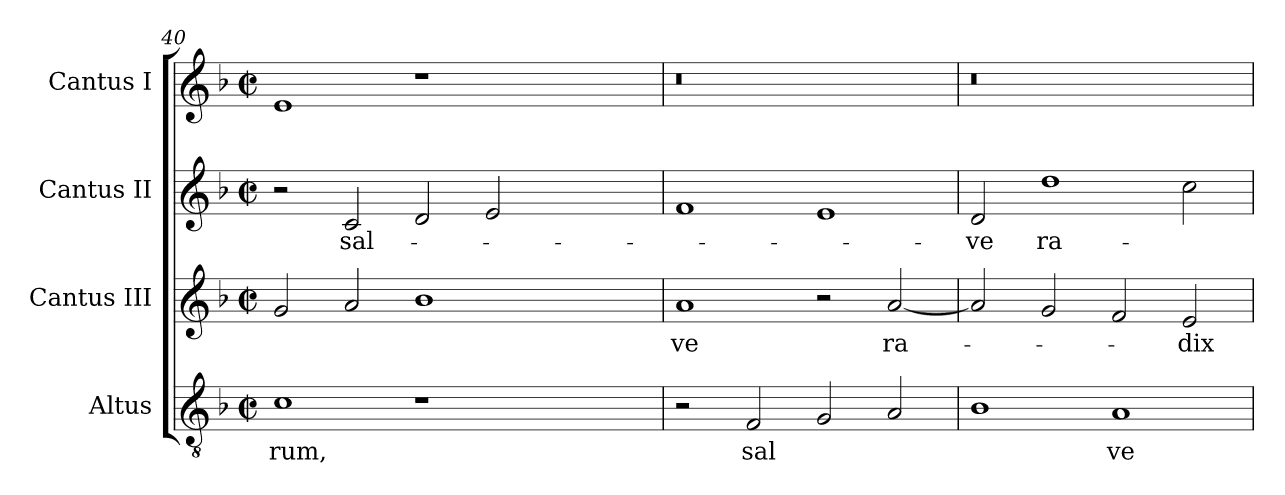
**kern	**text	**kern	**text	**kern	**text	**kern
*part4	*part4	*part3	*part3	*part2	*part2	*part1
*staff4	*staff4	*staff3	*staff3	*staff2	*staff2	*staff1
*I"Altus	*	*I"Cantus III	*	*I"Cantus II	*	*I"Cantus I
*clefGv2	*	*clefG2	*	*clefG2	*	*clefG2
*k[b-]	*	*k[b-]	*	*k[b-]	*	*k[b-]
*F:	*	*F:	*	*F:	*	*F:
*M2/2	*	*M2/2	*	*M2/2	*	*M2/2
*met(c|)	*	*met(c|)	*	*met(c|)	*	*met(c|)
=40	=40	=40	=40	=40	=40	=40
!	!LO:LY:b:cj	!	!	!	!	!
1c	rum,	2g/	.	2r	.	1e
!	!	!	!	!	!LO:LY:b	!
.	.	2a/	.	2c/	sal-	.
!LO:N:vis=1	!	!	!	!	!	!LO:N:vis=1
0r	.	1b-	.	2d/	.	0r
.	.	.	.	2e/	.	.
.	.	1ryy	.	1ryy	.	.
=41	=41	=41	=41	=41	=41	=41
!	!	!	!LO:LY:b:cj	!	!	!
2r	.	1a	-ve	1f	.	0r
!	!LO:LY:b	!	!	!	!	!
2F/	sal	.	.	.	.	.
2G/	.	2r	.	1e	.	.
!	!	!	!LO:LY:b:cj	!	!	!
2A/	.	[<2a/	ra-	.	.	.
=42	=42	=42	=42	=42	=42	=42
!	!	!	!	!	!LO:LY:b:cj	!
1B-	.	2a/]	.	2d/	-ve	0r
!	!	!	!	!	!LO:LY:b:cj	!
.	.	2g/	.	1dd	ra-	.
!	!LO:LY:b:cj	!	!	!	!	!
1A	ve	2f/	.	.	.	.
!	!	!	!LO:LY:b:cj	!	!	!
.	.	2e/	-dix	2cc\	.	.
=	=	=	=	=	=	=
*-	*-	*-	*-	*-	*-	*-
